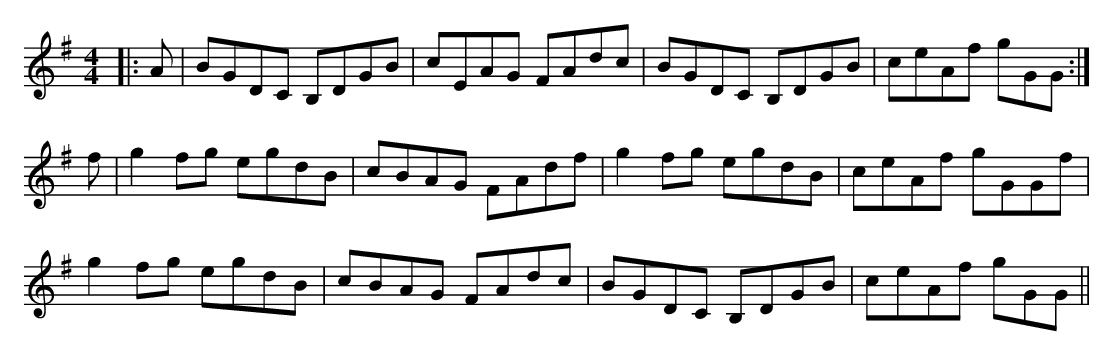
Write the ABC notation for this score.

X:1
M:4/4
K:G
|:A|BGDC B,DGB|cEAG FAdc|BGDC B,DGB|ceAf gGG:|
f|g2fg egdB|cBAG FAdf|g2fg egdB|ceAf gGGf|
g2fg egdB|cBAG FAdc|BGDC B,DGB|ceAf gGG||
